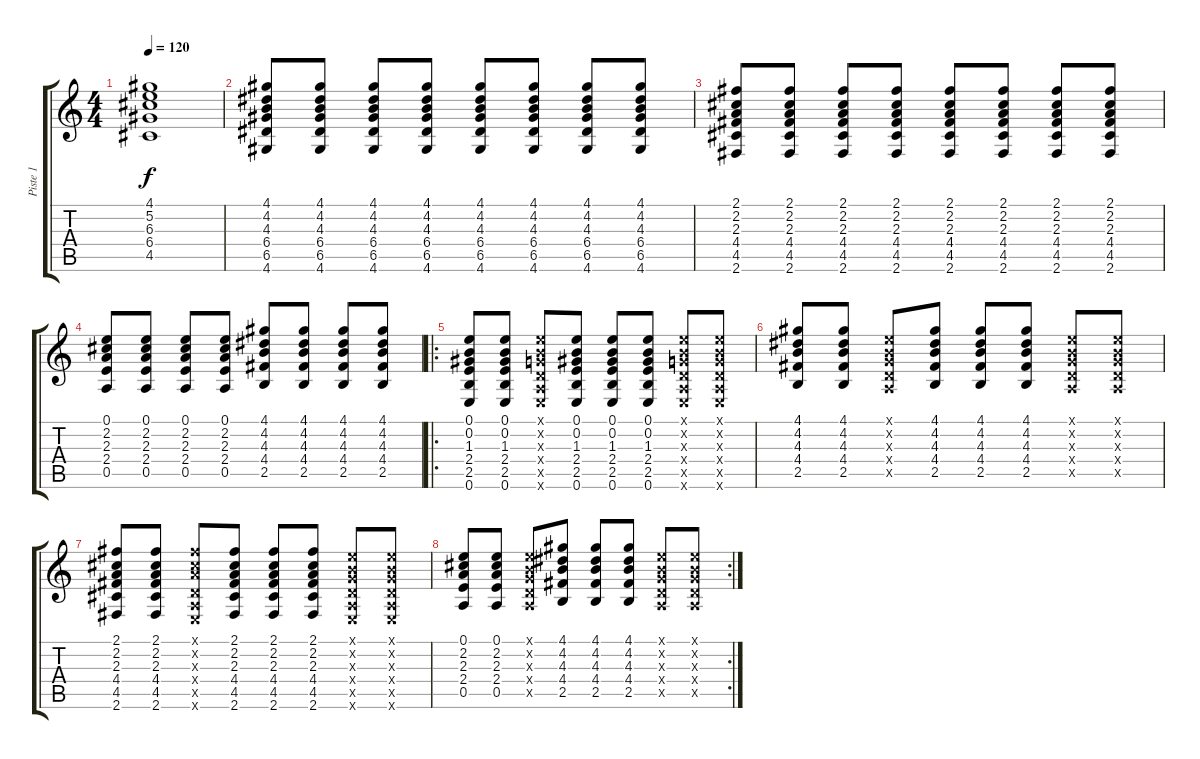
\track ("Piste 1" "Piste 1") {instrument acousticguitarsteel}
\staff {score tabs}
\tuning (E4 B3 G3 D3 A2 E2) {hide}
\ts (4 4)
\tempo 120
\clef g2
\ks c
(4.1 5.2 6.3 6.4 4.5).1{dy f} |
(4.1 4.2 4.3 6.4 6.5 4.6).8 (4.1 4.2 4.3 6.4 6.5 4.6).8 (4.1 4.2 4.3 6.4 6.5 4.6).8 (4.1 4.2 4.3 6.4 6.5 4.6).8 (4.1 4.2 4.3 6.4 6.5 4.6).8 (4.1 4.2 4.3 6.4 6.5 4.6).8 (4.1 4.2 4.3 6.4 6.5 4.6).8 (4.1 4.2 4.3 6.4 6.5 4.6).8 |
(2.1 2.2 2.3 4.4 4.5 2.6).8 (2.1 2.2 2.3 4.4 4.5 2.6).8 (2.1 2.2 2.3 4.4 4.5 2.6).8 (2.1 2.2 2.3 4.4 4.5 2.6).8 (2.1 2.2 2.3 4.4 4.5 2.6).8 (2.1 2.2 2.3 4.4 4.5 2.6).8 (2.1 2.2 2.3 4.4 4.5 2.6).8 (2.1 2.2 2.3 4.4 4.5 2.6).8 |
(0.1 2.2 2.3 2.4 0.5).8 (0.1 2.2 2.3 2.4 0.5).8 (0.1 2.2 2.3 2.4 0.5).8 (0.1 2.2 2.3 2.4 0.5).8 (4.1 4.2 4.3 4.4 2.5).8 (4.1 4.2 4.3 4.4 2.5).8 (4.1 4.2 4.3 4.4 2.5).8 (4.1 4.2 4.3 4.4 2.5).8 |
\ro
(0.1 0.2 1.3 2.4 2.5 0.6).8 (0.1 0.2 1.3 2.4 2.5 0.6).8 (0.1{x} 0.2{x} 0.3{x} 0.4{x} 0.5{x} 0.6{x}).8 (0.1 0.2 1.3 2.4 2.5 0.6).8 (0.1 0.2 1.3 2.4 2.5 0.6).8 (0.1 0.2 1.3 2.4 2.5 0.6).8 (0.1{x} 0.2{x} 0.3{x} 0.4{x} 0.5{x} 0.6{x}).8 (0.1{x} 0.2{x} 0.3{x} 0.4{x} 0.5{x} 0.6{x}).8 |
(4.1 4.2 4.3 4.4 2.5).8 (4.1 4.2 4.3 4.4 2.5).8 (0.1{x} 0.2{x} 0.3{x} 0.4{x} 0.5{x}).8 (4.1 4.2 4.3 4.4 2.5).8 (4.1 4.2 4.3 4.4 2.5).8 (4.1 4.2 4.3 4.4 2.5).8 (0.1{x} 0.2{x} 0.3{x} 0.4{x} 0.5{x}).8 (0.1{x} 0.2{x} 0.3{x} 0.4{x} 0.5{x}).8 |
(2.1 2.2 2.3 4.4 4.5 2.6).8 (2.1 2.2 2.3 4.4 4.5 2.6).8 (2.1{x} 2.2{x} 2.3{x} 0.4{x} 0.5{x} 0.6{x}).8 (2.1 2.2 2.3 4.4 4.5 2.6).8 (2.1 2.2 2.3 4.4 4.5 2.6).8 (2.1 2.2 2.3 4.4 4.5 2.6).8 (0.1{x} 0.2{x} 0.3{x} 0.4{x} 0.5{x} 0.6{x}).8 (0.1{x} 0.2{x} 0.3{x} 0.4{x} 0.5{x} 0.6{x}).8 |
\rc 2
(0.1 2.2 2.3 2.4 0.5).8 (0.1 2.2 2.3 2.4 0.5).8 (0.1{x} 0.2{x} 0.3{x} 0.4{x} 0.5{x}).8 (4.1 4.2 4.3 4.4 2.5).8 (4.1 4.2 4.3 4.4 2.5).8 (4.1 4.2 4.3 4.4 2.5).8 (0.1{x} 0.2{x} 0.3{x} 0.4{x} 0.5{x}).8 (0.1{x} 0.2{x} 0.3{x} 0.4{x} 0.5{x}).8
